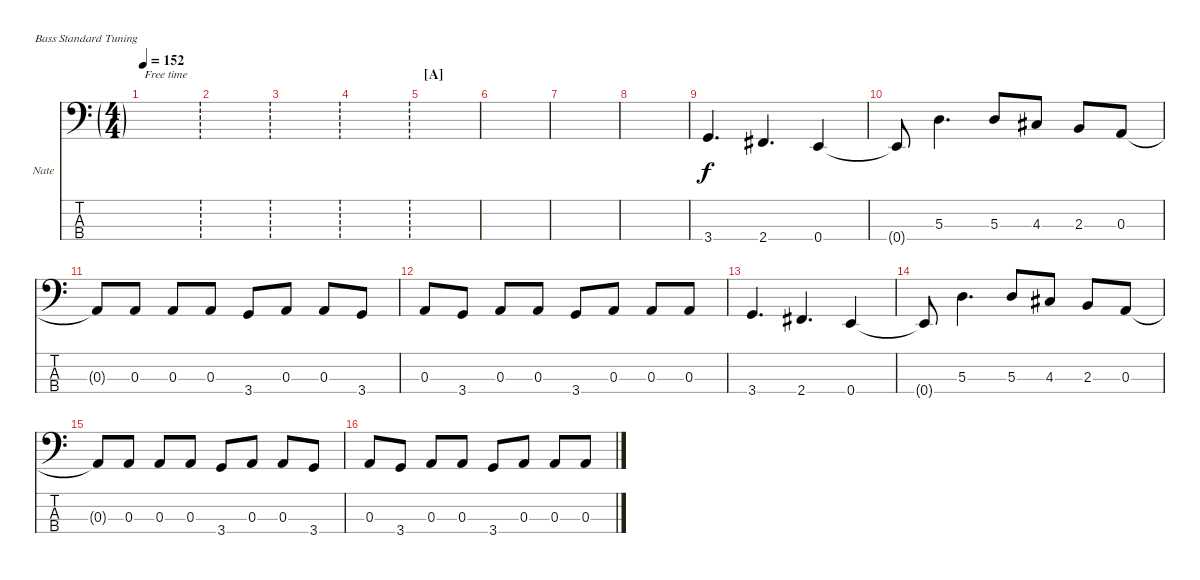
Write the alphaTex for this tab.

\defaultSystemsLayout 4
\bracketExtendMode nobrackets
\firstSystemTrackNameOrientation horizontal
\otherSystemsTrackNameOrientation horizontal
\track ("Bass (Nate Mendel)" "Nate") {instrument electricbassfinger}
\staff {score tabs}
\tuning (G2 D2 A1 E1)
\ts (4 4)
\ft
\tempo 152
\clef f4
\ks c
|
\ft
|
\ft
|
\ft
\scale
0.413115 |
\section ("A" "")
\scale
0.383607 |
\scale
0.203279 |
\scale
0.333333 |
\scale
0.333333 |
\scale
0.333333 3.4.4{d} 2.4.4{d} 0.4.4 |
\scale
0.333333 0.4{t}.8 5.3.4{d} 5.3.8 4.3.8 2.3.8 0.3.8 |
\scale
0.333333 0.3{t}.8 0.3.8 0.3.8 0.3.8 3.4.8 0.3.8 0.3.8 3.4.8 |
\scale
0.333333 0.3.8 3.4.8 0.3.8 0.3.8 3.4.8 0.3.8 0.3.8 0.3.8 |
\scale
0.333333 3.4.4{d} 2.4.4{d} 0.4.4 |
\scale
0.333333 0.4{t}.8 5.3.4{d} 5.3.8 4.3.8 2.3.8 0.3.8 |
\scale
0.333333 0.3{t}.8 0.3.8 0.3.8 0.3.8 3.4.8 0.3.8 0.3.8 3.4.8 |
\scale
0.333333 0.3.8 3.4.8 0.3.8 0.3.8 3.4.8 0.3.8 0.3.8 0.3.8
